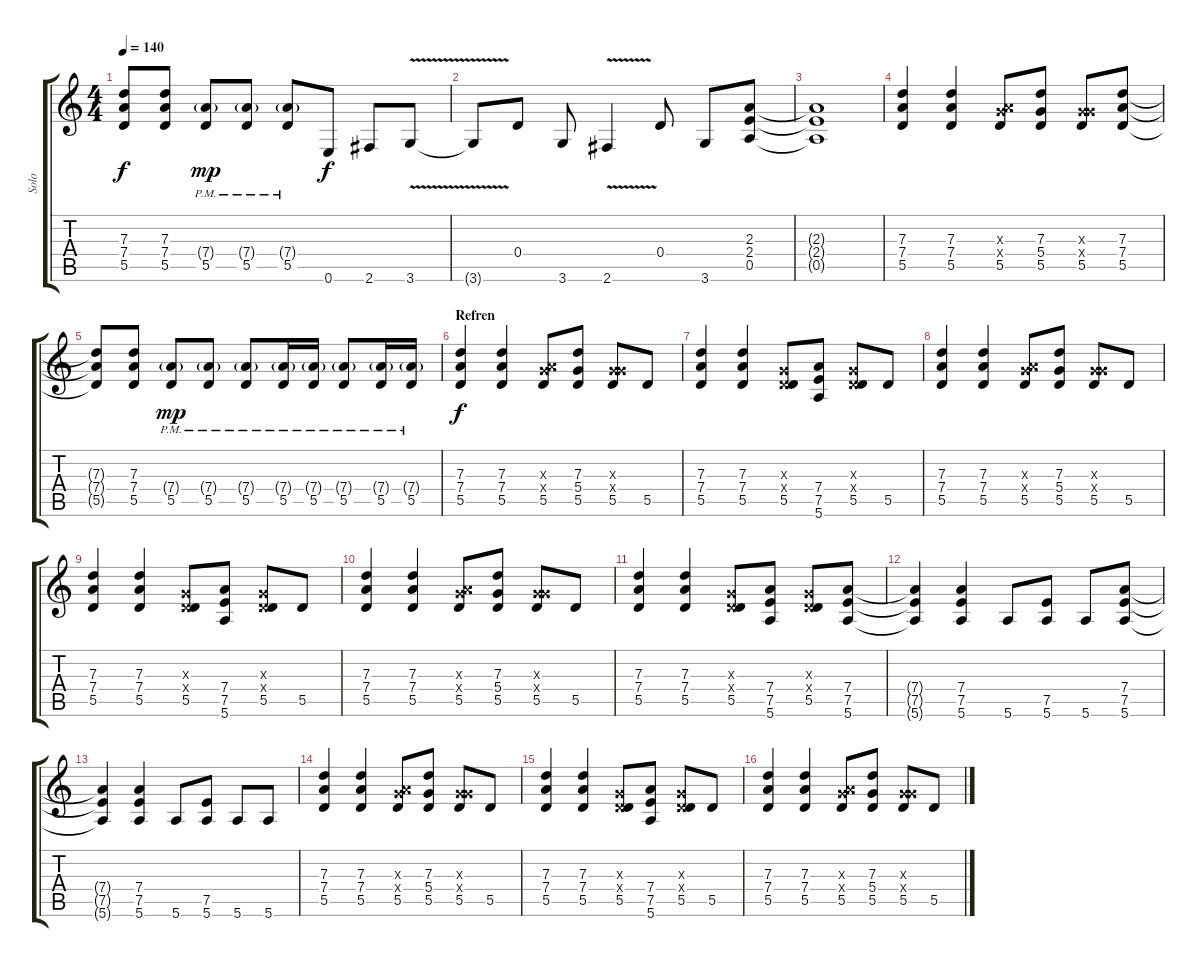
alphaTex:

\track ("Solo" "Solo") {instrument distortionguitar}
\staff {score tabs}
\tuning (E4 B3 G3 D3 A2 E2) {hide}
\ts (4 4)
\tempo 140
\clef g2
\ks c
(7.3{t} 7.4{t} 5.5{t}).8{dy f} (7.3 7.4 5.5).8 (7.4{g pm} 5.5{pm}).8{dy mp} (7.4{g pm} 5.5{pm}).8 (7.4{g pm} 5.5{pm}).8 0.6.8{dy f} 2.6.8 3.6{v}.8 |
3.6{t}.8 0.4.8 3.6.8 2.6{v}.4 0.4.8 3.6.8 (2.3 2.4 0.5).8 |
(2.3{t} 2.4{t} 0.5{t}).1 |
(7.3 7.4 5.5).4 (7.3 7.4 5.5).4 (0.3{x} 7.4{x} 5.5).8 (7.3 5.4 5.5).8 (0.3{x} 5.4{x} 5.5).8 (7.3 7.4 5.5).8 |
(7.3{t} 7.4{t} 5.5{t}).8 (7.3 7.4 5.5).8 (7.4{g pm} 5.5{pm}).8{dy mp} (7.4{g pm} 5.5{pm}).8 (7.4{g pm} 5.5{pm}).8 (7.4{g pm} 5.5{pm}).16 (7.4{g pm} 5.5{pm}).16 (7.4{g pm} 5.5{pm}).8 (7.4{g pm} 5.5{pm}).16 (7.4{g pm} 5.5{pm}).16 |
\section ("" "Refren")
(7.3 7.4 5.5).4{dy f} (7.3 7.4 5.5).4 (0.3{x} 7.4{x} 5.5).8 (7.3 5.4 5.5).8 (0.3{x} 5.4{x} 5.5).8 5.5.8 |
(7.3 7.4 5.5).4 (7.3 7.4 5.5).4 (0.3{x} 0.4{x} 5.5).8 (7.4 7.5 5.6).8 (0.3{x} 0.4{x} 5.5).8 5.5.8 |
(7.3 7.4 5.5).4 (7.3 7.4 5.5).4 (0.3{x} 7.4{x} 5.5).8 (7.3 5.4 5.5).8 (0.3{x} 5.4{x} 5.5).8 5.5.8 |
(7.3 7.4 5.5).4 (7.3 7.4 5.5).4 (0.3{x} 0.4{x} 5.5).8 (7.4 7.5 5.6).8 (0.3{x} 0.4{x} 5.5).8 5.5.8 |
(7.3 7.4 5.5).4 (7.3 7.4 5.5).4 (0.3{x} 7.4{x} 5.5).8 (7.3 5.4 5.5).8 (0.3{x} 5.4{x} 5.5).8 5.5.8 |
(7.3 7.4 5.5).4 (7.3 7.4 5.5).4 (0.3{x} 0.4{x} 5.5).8 (7.4 7.5 5.6).8 (0.3{x} 0.4{x} 5.5).8 (7.4 7.5 5.6).8 |
(7.4{t} 7.5{t} 5.6{t}).4 (7.4 7.5 5.6).4 5.6.8 (7.5 5.6).8 5.6.8 (7.4 7.5 5.6).8 |
(7.4{t} 7.5{t} 5.6{t}).4 (7.4 7.5 5.6).4 5.6.8 (7.5 5.6).8 5.6.8 5.6.8 |
(7.3 7.4 5.5).4 (7.3 7.4 5.5).4 (0.3{x} 7.4{x} 5.5).8 (7.3 5.4 5.5).8 (0.3{x} 5.4{x} 5.5).8 5.5.8 |
(7.3 7.4 5.5).4 (7.3 7.4 5.5).4 (0.3{x} 0.4{x} 5.5).8 (7.4 7.5 5.6).8 (0.3{x} 0.4{x} 5.5).8 5.5.8 |
(7.3 7.4 5.5).4 (7.3 7.4 5.5).4 (0.3{x} 7.4{x} 5.5).8 (7.3 5.4 5.5).8 (0.3{x} 5.4{x} 5.5).8 5.5.8
